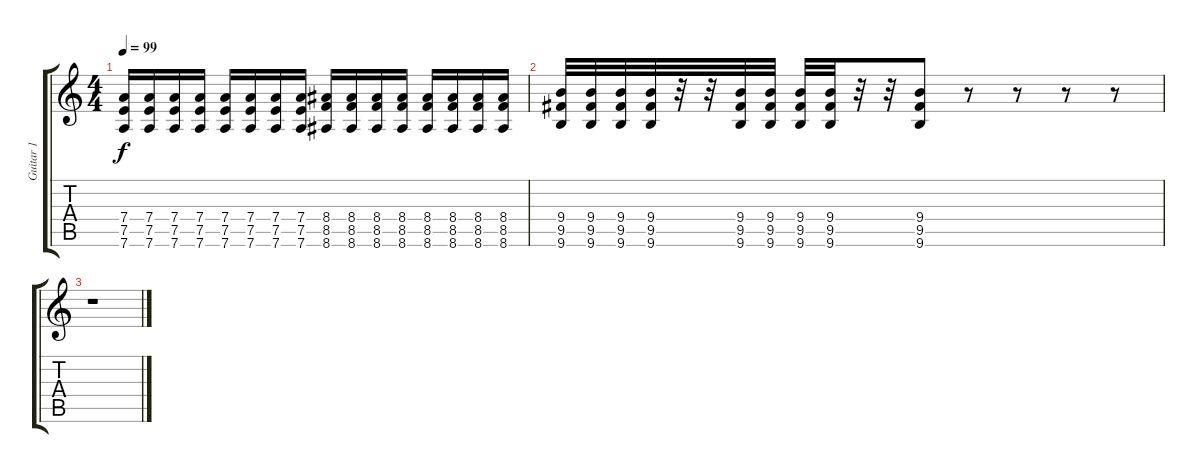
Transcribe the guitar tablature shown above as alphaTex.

\track ("Guitar 1" "Guitar 1") {instrument overdrivenguitar}
\staff {score tabs}
\tuning (E4 B3 G3 D3 A2 D2) {hide}
\ts (4 4)
\tempo 99
\clef g2
\ks c
(7.4 7.5 7.6).16{dy f} (7.4 7.5 7.6).16 (7.4 7.5 7.6).16 (7.4 7.5 7.6).16 (7.4 7.5 7.6).16 (7.4 7.5 7.6).16 (7.4 7.5 7.6).16 (7.4 7.5 7.6).16 (8.4 8.5 8.6).16 (8.4 8.5 8.6).16 (8.4 8.5 8.6).16 (8.4 8.5 8.6).16 (8.4 8.5 8.6).16 (8.4 8.5 8.6).16 (8.4 8.5 8.6).16 (8.4 8.5 8.6).16 |
(9.4 9.5 9.6).32 (9.4 9.5 9.6).32 (9.4 9.5 9.6).32 (9.4 9.5 9.6).32 r.32 r.32 (9.4 9.5 9.6).32 (9.4 9.5 9.6).32 (9.4 9.5 9.6).32 (9.4 9.5 9.6).32 r.32 r.32 (9.4 9.5 9.6).8 r.8 r.8 r.8 r.8 |
r.1
